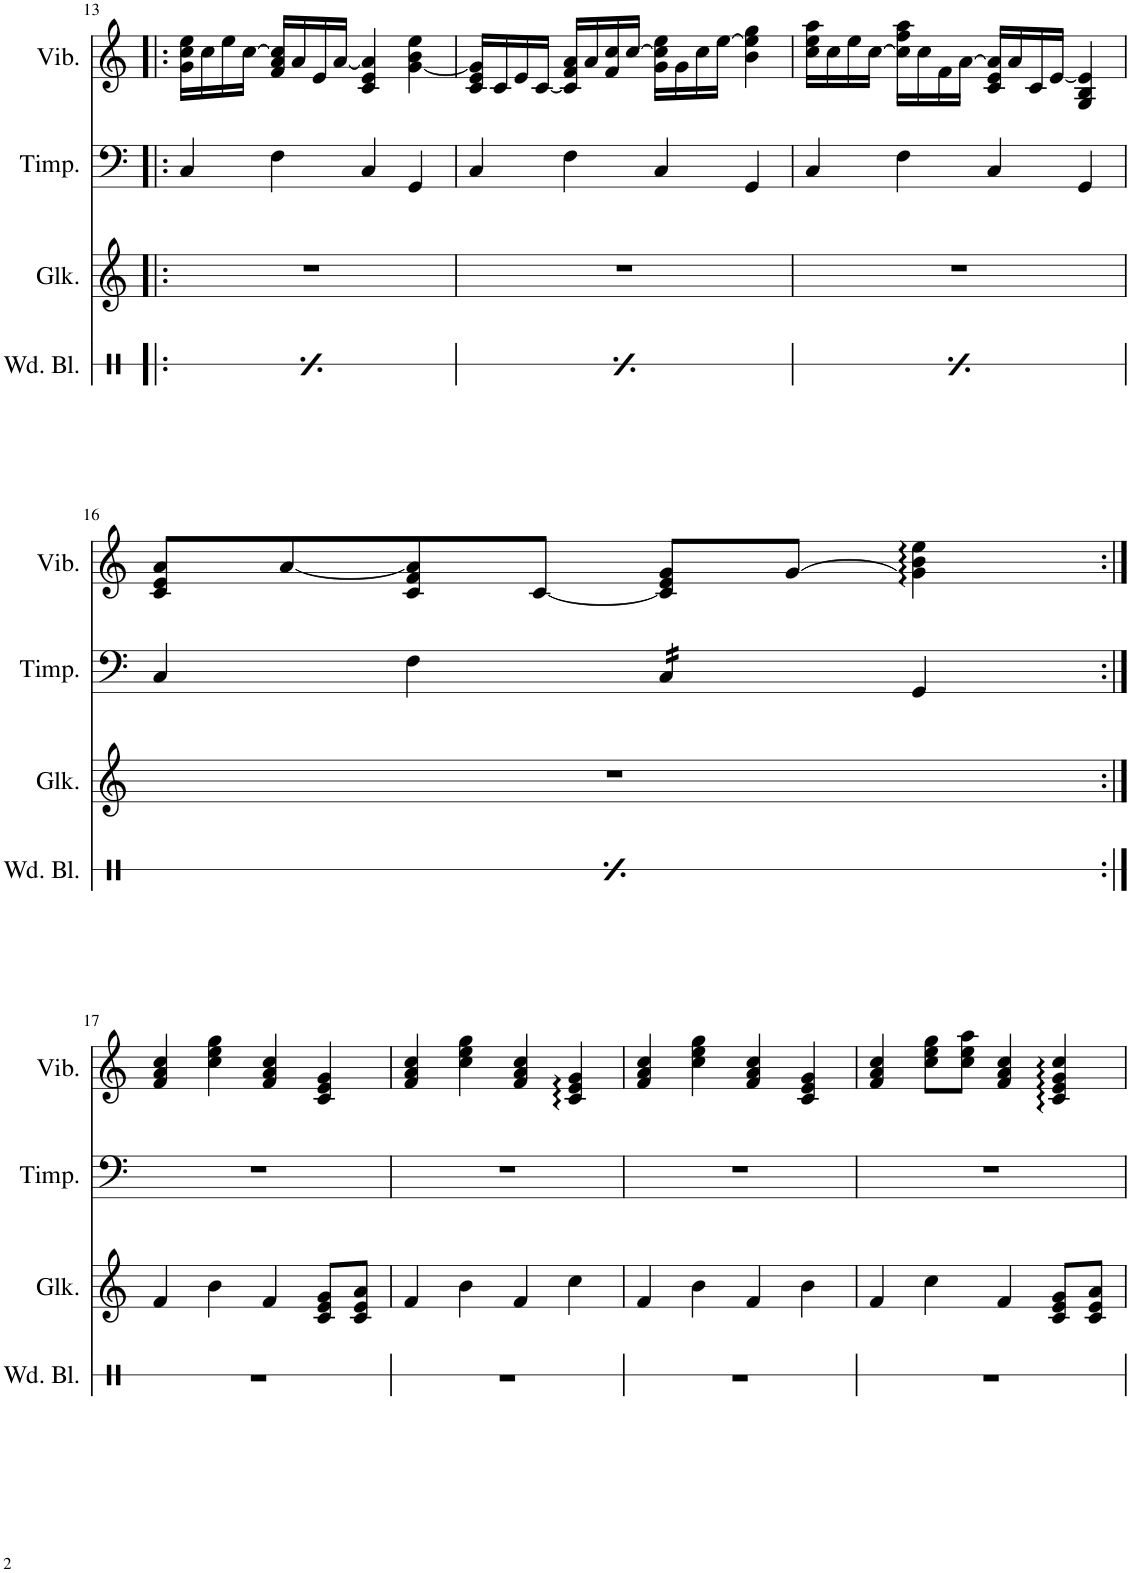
**kern	**dynam	**kern	**kern	**kern
*part4	*part4	*part3	*part2	*part1
*staff4	*staff4	*staff3	*staff2	*staff1
*I"Wood Blocks	*	*I"Glockenspiel	*I"Timpani	*I"Vibraphone
*I'Wd. Bl.	*	*I'Glk.	*I'Timp.	*I'Vib.
!!LO:PB:g=z
*clefX	*	*clefG2	*clefF4	*clefG2
*	*	*Trd-14c-24	*	*
*k[]	*	*k[]	*k[]	*k[]
*M4/4	*	*M4/4	*M4/4	*M4/4
=13!|:	=13!|:	=13!|:	=13!|:	=13!|:
!	!LO:DY:b	!	!	!
4Rf/	p	1r	4C/	16g\ 16cc\ 16ee\LL
.	.	.	.	16cc\
.	.	.	.	16ee\
.	.	.	.	[16cc\JJ
4Rd/	.	.	4F\	16f/ 16a/ 16cc/]LL
.	.	.	.	16a/
.	.	.	.	16e/
.	.	.	.	[16a/JJ
4Rf/	.	.	4C/	4c/ 4e/ 4a/]
4Rd/	.	.	4GG/	[4g\ 4b\ 4ee\
=14	=14	=14	=14	=14
!	!LO:DY:b	!	!	!
4Rf/	p	1r	4C/	16c/ 16e/ 16g/]LL
.	.	.	.	16c/
.	.	.	.	16e/
.	.	.	.	[16c/JJ
4Rd/	.	.	4F\	16c/] 16f/ 16a/LL
.	.	.	.	16a/
.	.	.	.	16f/ 16cc/
.	.	.	.	[16cc/JJ
4Rf/	.	.	4C/	16g\ 16cc\] 16ee\LL
.	.	.	.	16g\
.	.	.	.	16cc\
.	.	.	.	[16ee\JJ
4Rd/	.	.	4GG/	4b\ 4ee\] 4gg\
=15	=15	=15	=15	=15
!	!LO:DY:b	!	!	!
4Rf/	p	1r	4C/	16cc\ 16ee\ 16aa\LL
.	.	.	.	16cc\
.	.	.	.	16ee\
.	.	.	.	[16cc\JJ
4Rd/	.	.	4F\	16cc\] 16ff\ 16aa\LL
.	.	.	.	16cc\
.	.	.	.	16f\
.	.	.	.	[16a\JJ
4Rf/	.	.	4C/	16c/ 16e/ 16a/]LL
.	.	.	.	16a/
.	.	.	.	16c/
.	.	.	.	[16e/JJ
4Rd/	.	.	4GG/	4G/ 4B/ 4e/]
!!LO:LB:g=z
=16	=16	=16	=16	=16
!	!LO:DY:b	!	!	!
4Rf/	p	1r	4C/	8c/ 8e/ 8a/L
.	.	.	.	[8a/
4Rd/	.	.	4F\	8c/ 8f/ 8a/]
.	.	.	.	[8c/J
*	*	*	*tremolo	*
4Rf/	.	.	16C/LL	8c/] 8e/ 8g/L
.	.	.	16C/	.
.	.	.	16C/	[8g/J
.	.	.	16C/JJ	.
*	*	*	*Xtremolo	*
4Rd/	.	.	4GG/	4g\] 4b\ 4ee\
!!LO:LB:g=z
=17:|!	=17:|!	=17:|!	=17:|!	=17:|!
1r	.	4f/	1r	4f/ 4a/ 4cc/
.	.	4b\	.	4cc\ 4ee\ 4gg\
.	.	4f/	.	4f/ 4a/ 4cc/
.	.	8c/ 8e/ 8g/L	.	4c/ 4e/ 4g/
.	.	8c/ 8e/ 8a/J	.	.
=18	=18	=18	=18	=18
1r	.	4f/	1r	4f/ 4a/ 4cc/
.	.	4b\	.	4cc\ 4ee\ 4gg\
.	.	4f/	.	4f/ 4a/ 4cc/
.	.	4cc\	.	4c/ 4e/ 4g/
=19	=19	=19	=19	=19
1r	.	4f/	1r	4f/ 4a/ 4cc/
.	.	4b\	.	4cc\ 4ee\ 4gg\
.	.	4f/	.	4f/ 4a/ 4cc/
.	.	4b\	.	4c/ 4e/ 4g/
=20	=20	=20	=20	=20
1r	.	4f/	1r	4f/ 4a/ 4cc/
.	.	4cc\	.	8cc\ 8ee\ 8gg\L
.	.	.	.	8cc\ 8ee\ 8aa\J
.	.	4f/	.	4f/ 4a/ 4cc/
.	.	8c/ 8e/ 8g/L	.	4c/ 4e/ 4g/ 4cc/
.	.	8c/ 8e/ 8a/J	.	.
=	=	=	=	=
*-	*-	*-	*-	*-
